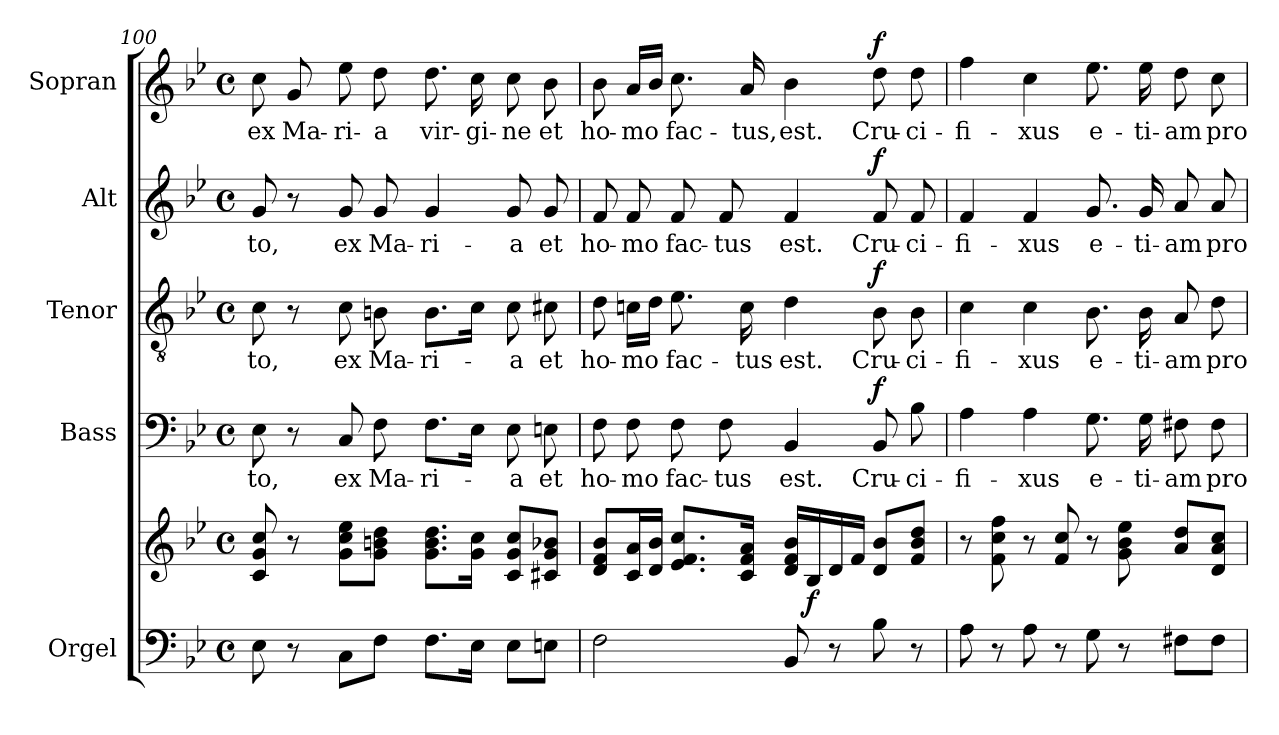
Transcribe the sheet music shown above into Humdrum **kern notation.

**kern	**kern	**dynam	**kern	**text	**dynam	**kern	**text	**dynam	**kern	**text	**dynam	**kern	**text	**dynam
*part5	*part5	*part5	*part4	*part4	*part4	*part3	*part3	*part3	*part2	*part2	*part2	*part1	*part1	*part1
*staff6	*staff5	*staff5/6	*staff4	*staff4	*staff4	*staff3	*staff3	*staff3	*staff2	*staff2	*staff2	*staff1	*staff1	*staff1
*I"Orgel	*	*	*I"Bass	*	*	*I"Tenor	*	*	*I"Alt	*	*	*I"Sopran	*	*
*I'Org.	*	*	*I'B.	*	*	*I'T.	*	*	*I'A.	*	*	*I'S.	*	*
*clefF4	*clefG2	*	*clefF4	*	*	*clefGv2	*	*	*clefG2	*	*	*clefG2	*	*
*k[b-e-]	*k[b-e-]	*	*k[b-e-]	*	*	*k[b-e-]	*	*	*k[b-e-]	*	*	*k[b-e-]	*	*
*B-:	*B-:	*	*B-:	*	*	*B-:	*	*	*B-:	*	*	*B-:	*	*
*M4/4	*M4/4	*	*M4/4	*	*	*M4/4	*	*	*M4/4	*	*	*M4/4	*	*
*met(c)	*met(c)	*	*met(c)	*	*	*met(c)	*	*	*met(c)	*	*	*met(c)	*	*
=100	=100	=100	=100	=100	=100	=100	=100	=100	=100	=100	=100	=100	=100	=100
!	!	!	!	!LO:LY:b	!	!	!LO:LY:b	!	!	!LO:LY:b	!	!	!LO:LY:b	!
8E-\	8c/ 8g/ 8cc/	.	8E-\	-to,	.	8c\	-to,	.	8g/	-to,	.	8cc\	ex	.
!	!	!	!	!	!	!	!	!	!	!	!	!	!LO:LY:b	!
8r	8r	.	8r	.	.	8r	.	.	8r	.	.	8g/	Ma-	.
!	!	!	!	!LO:LY:b	!	!	!LO:LY:b	!	!	!LO:LY:b	!	!	!LO:LY:b	!
8C\L	8g\ 8cc\ 8ee-\L	.	8C/	ex	.	8c\	ex	.	8g/	ex	.	8ee-\	-ri-	.
!	!	!	!	!LO:LY:b	!	!	!LO:LY:b	!	!	!LO:LY:b	!	!	!LO:LY:b	!
8F\J	8g\ 8bn\ 8dd\J	.	8F\	Ma-	.	8Bn\	Ma-	.	8g/	Ma-	.	8dd\	-a	.
!	!	!	!	!LO:LY:b	!	!	!LO:LY:b	!	!	!LO:LY:b	!	!	!LO:LY:b	!
8.F\L	8.g\ 8.b\ 8.dd\L	.	8.F\L	-ri-	.	8.B\L	-ri-	.	4g/	-ri-	.	8.dd\	vir-	.
!	!	!	!	!	!	!	!	!	!	!	!	!	!LO:LY:b	!
16E-\Jk	16g\ 16cc\Jk	.	16E-\Jk	.	.	16c\Jk	.	.	.	.	.	16cc\	-gi-	.
!	!	!	!	!LO:LY:b	!	!	!LO:LY:b	!	!	!LO:LY:b	!	!	!LO:LY:b	!
8E-\L	8c/ 8g/ 8cc/L	.	8E-\	-a	.	8c\	-a	.	8g/	-a	.	8cc\	-ne	.
!	!	!	!	!LO:LY:b	!	!	!LO:LY:b	!	!	!LO:LY:b	!	!	!LO:LY:b	!
8En\J	8c#X/ 8g/ 8b-X/J	.	8En\	et	.	8c#X\	et	.	8g/	et	.	8b-\	et	.
=101	=101	=101	=101	=101	=101	=101	=101	=101	=101	=101	=101	=101	=101	=101
!	!	!	!	!LO:LY:b	!	!	!LO:LY:b	!	!	!LO:LY:b	!	!	!LO:LY:b	!
2F\	8d/ 8f/ 8b-/L	.	8F\	ho-	.	8d\	ho-	.	8f/	ho-	.	8b-\	ho-	.
!	!	!	!	!LO:LY:b	!	!	!LO:LY:b	!	!	!LO:LY:b	!	!	!LO:LY:b	!
.	16c/ 16a/L	.	8F\	-mo	.	16cn\LL	-mo	.	8f/	-mo	.	16a/LL	-mo	.
.	16d/ 16b-/JJ	.	.	.	.	16d\JJ	.	.	.	.	.	16b-/JJ	.	.
!	!	!	!	!LO:LY:b	!	!	!LO:LY:b	!	!	!LO:LY:b	!	!	!LO:LY:b	!
.	8.e-/ 8.f/ 8.cc/L	.	8F\	fac-	.	8.e-\	fac-	.	8f/	fac-	.	8.cc\	fac-	.
!	!	!	!	!LO:LY:b	!	!	!	!	!	!LO:LY:b	!	!	!	!
.	.	.	8F\	-tus	.	.	.	.	8f/	-tus	.	.	.	.
!	!	!	!	!	!	!	!LO:LY:b	!	!	!	!	!	!LO:LY:b	!
.	16c/ 16f/ 16a/Jk	.	.	.	.	16c\	-tus	.	.	.	.	16a/	-tus,	.
!	!	!	!	!LO:LY:b	!	!	!LO:LY:b	!	!	!LO:LY:b	!	!	!LO:LY:b	!
8BB-/	16d/ 16f/ 16b-/LL	.	4BB-/	est.	.	4d\	est.	.	4f/	est.	.	4b-\	est.	.
!	!	!LO:DY:b	!	!	!	!	!	!	!	!	!	!	!	!
.	16B-/	f	.	.	.	.	.	.	.	.	.	.	.	.
8r	16d/	.	.	.	.	.	.	.	.	.	.	.	.	.
.	16f/JJ	.	.	.	.	.	.	.	.	.	.	.	.	.
!	!	!	!	!LO:LY:b	!LO:DY:a	!	!LO:LY:b	!LO:DY:a	!	!LO:LY:b	!LO:DY:a	!	!LO:LY:b	!LO:DY:a
8B-\	8d/ 8b-/L	.	8BB-/	Cru-	f	8B-\	Cru-	f	8f/	Cru-	f	8dd\	Cru-	f
!	!	!	!	!LO:LY:b	!	!	!LO:LY:b	!	!	!LO:LY:b	!	!	!LO:LY:b	!
8r	8f/ 8b-/ 8dd/J	.	8B-\	-ci-	.	8B-\	-ci-	.	8f/	-ci-	.	8dd\	-ci-	.
!!LO:LB:g=z
=102	=102	=102	=102	=102	=102	=102	=102	=102	=102	=102	=102	=102	=102	=102
!	!	!	!	!LO:LY:b	!	!	!LO:LY:b	!	!	!LO:LY:b	!	!	!LO:LY:b	!
8A\	8r	.	4A\	-fi-	.	4c\	-fi-	.	4f/	-fi-	.	4ff\	-fi-	.
8r	8f\ 8cc\ 8ff\	.	.	.	.	.	.	.	.	.	.	.	.	.
!	!	!	!	!LO:LY:b	!	!	!LO:LY:b	!	!	!LO:LY:b	!	!	!LO:LY:b	!
8A\	8r	.	4A\	-xus	.	4c\	-xus	.	4f/	-xus	.	4cc\	-xus	.
8r	8f/ 8cc/	.	.	.	.	.	.	.	.	.	.	.	.	.
!	!	!	!	!LO:LY:b	!	!	!LO:LY:b	!	!	!LO:LY:b	!	!	!LO:LY:b	!
8G\	8r	.	8.G\	e-	.	8.B-\	e-	.	8.g/	e-	.	8.ee-\	e-	.
8r	8g\ 8b-\ 8ee-\	.	.	.	.	.	.	.	.	.	.	.	.	.
!	!	!	!	!LO:LY:b	!	!	!LO:LY:b	!	!	!LO:LY:b	!	!	!LO:LY:b	!
.	.	.	16G\	-ti-	.	16B-\	-ti-	.	16g/	-ti-	.	16ee-\	-ti-	.
!	!	!	!	!LO:LY:b	!	!	!LO:LY:b	!	!	!LO:LY:b	!	!	!LO:LY:b	!
8F#X\L	8a/ 8dd/L	.	8F#X\	-am	.	8A/	-am	.	8a/	-am	.	8dd\	-am	.
!	!	!	!	!LO:LY:b	!	!	!LO:LY:b	!	!	!LO:LY:b	!	!	!LO:LY:b	!
8F#\J	8d/ 8a/ 8cc/J	.	8F#\	pro	.	8d\	pro	.	8a/	pro	.	8cc\	pro	.
=	=	=	=	=	=	=	=	=	=	=	=	=	=	=
*-	*-	*-	*-	*-	*-	*-	*-	*-	*-	*-	*-	*-	*-	*-
